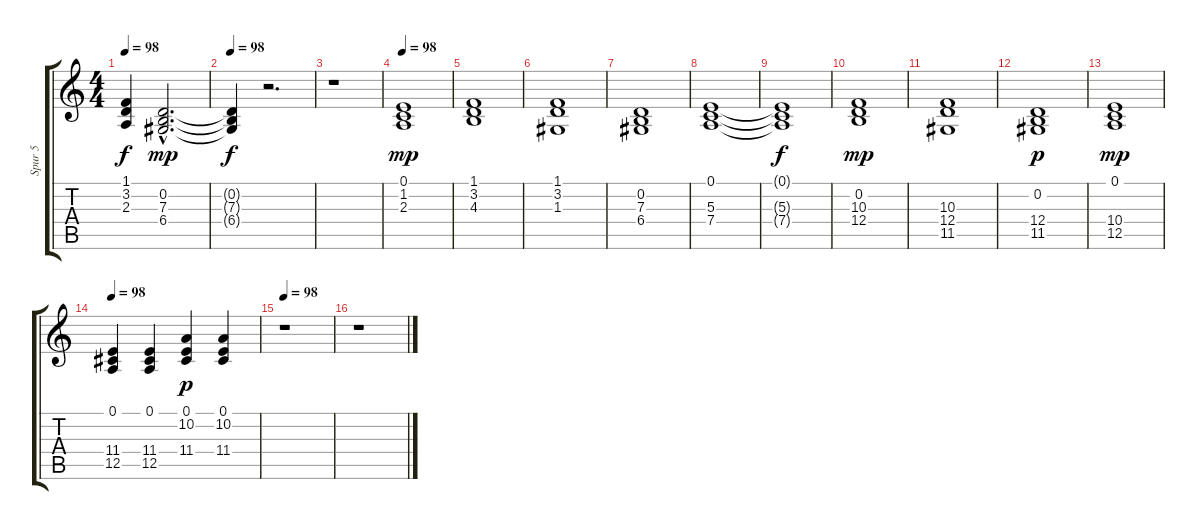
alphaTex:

\track ("Spur 5" "Spur 5") {instrument electricpiano2}
\staff {score tabs}
\tuning (E4 B3 G3 D3 A2 E2) {hide}
\ts (4 4)
\tempo 98
\clef g2
\ks c
(1.1{t} 3.2{t} 2.3{t}).4{dy f} (0.2{hac} 7.3{hac} 6.4{hac}).2{d dy mp} |
\tempo 98
(0.2{t} 7.3{t} 6.4{t}).4{dy f} r.2{d} |
r.1 |
\tempo 98
(0.1 1.2 2.3).1{dy mp} |
(1.1 3.2 4.3).1 |
(1.1 3.2 1.3).1 |
(0.2 7.3 6.4).1 |
(0.1 5.3 7.4).1 |
(0.1{t} 5.3{t} 7.4{t}).1{dy f} |
(0.2 10.3 12.4).1{dy mp} |
(10.3 12.4 11.5).1 |
(0.2 12.4 11.5).1{dy p} |
(0.1 10.4 12.5).1{dy mp} |
\tempo 98
(0.1 11.4 12.5).4 (0.1 11.4 12.5).4 (0.1 10.2 11.4).4{dy p} (0.1 10.2 11.4).4 |
\tempo 98
r.1 |
r.1
